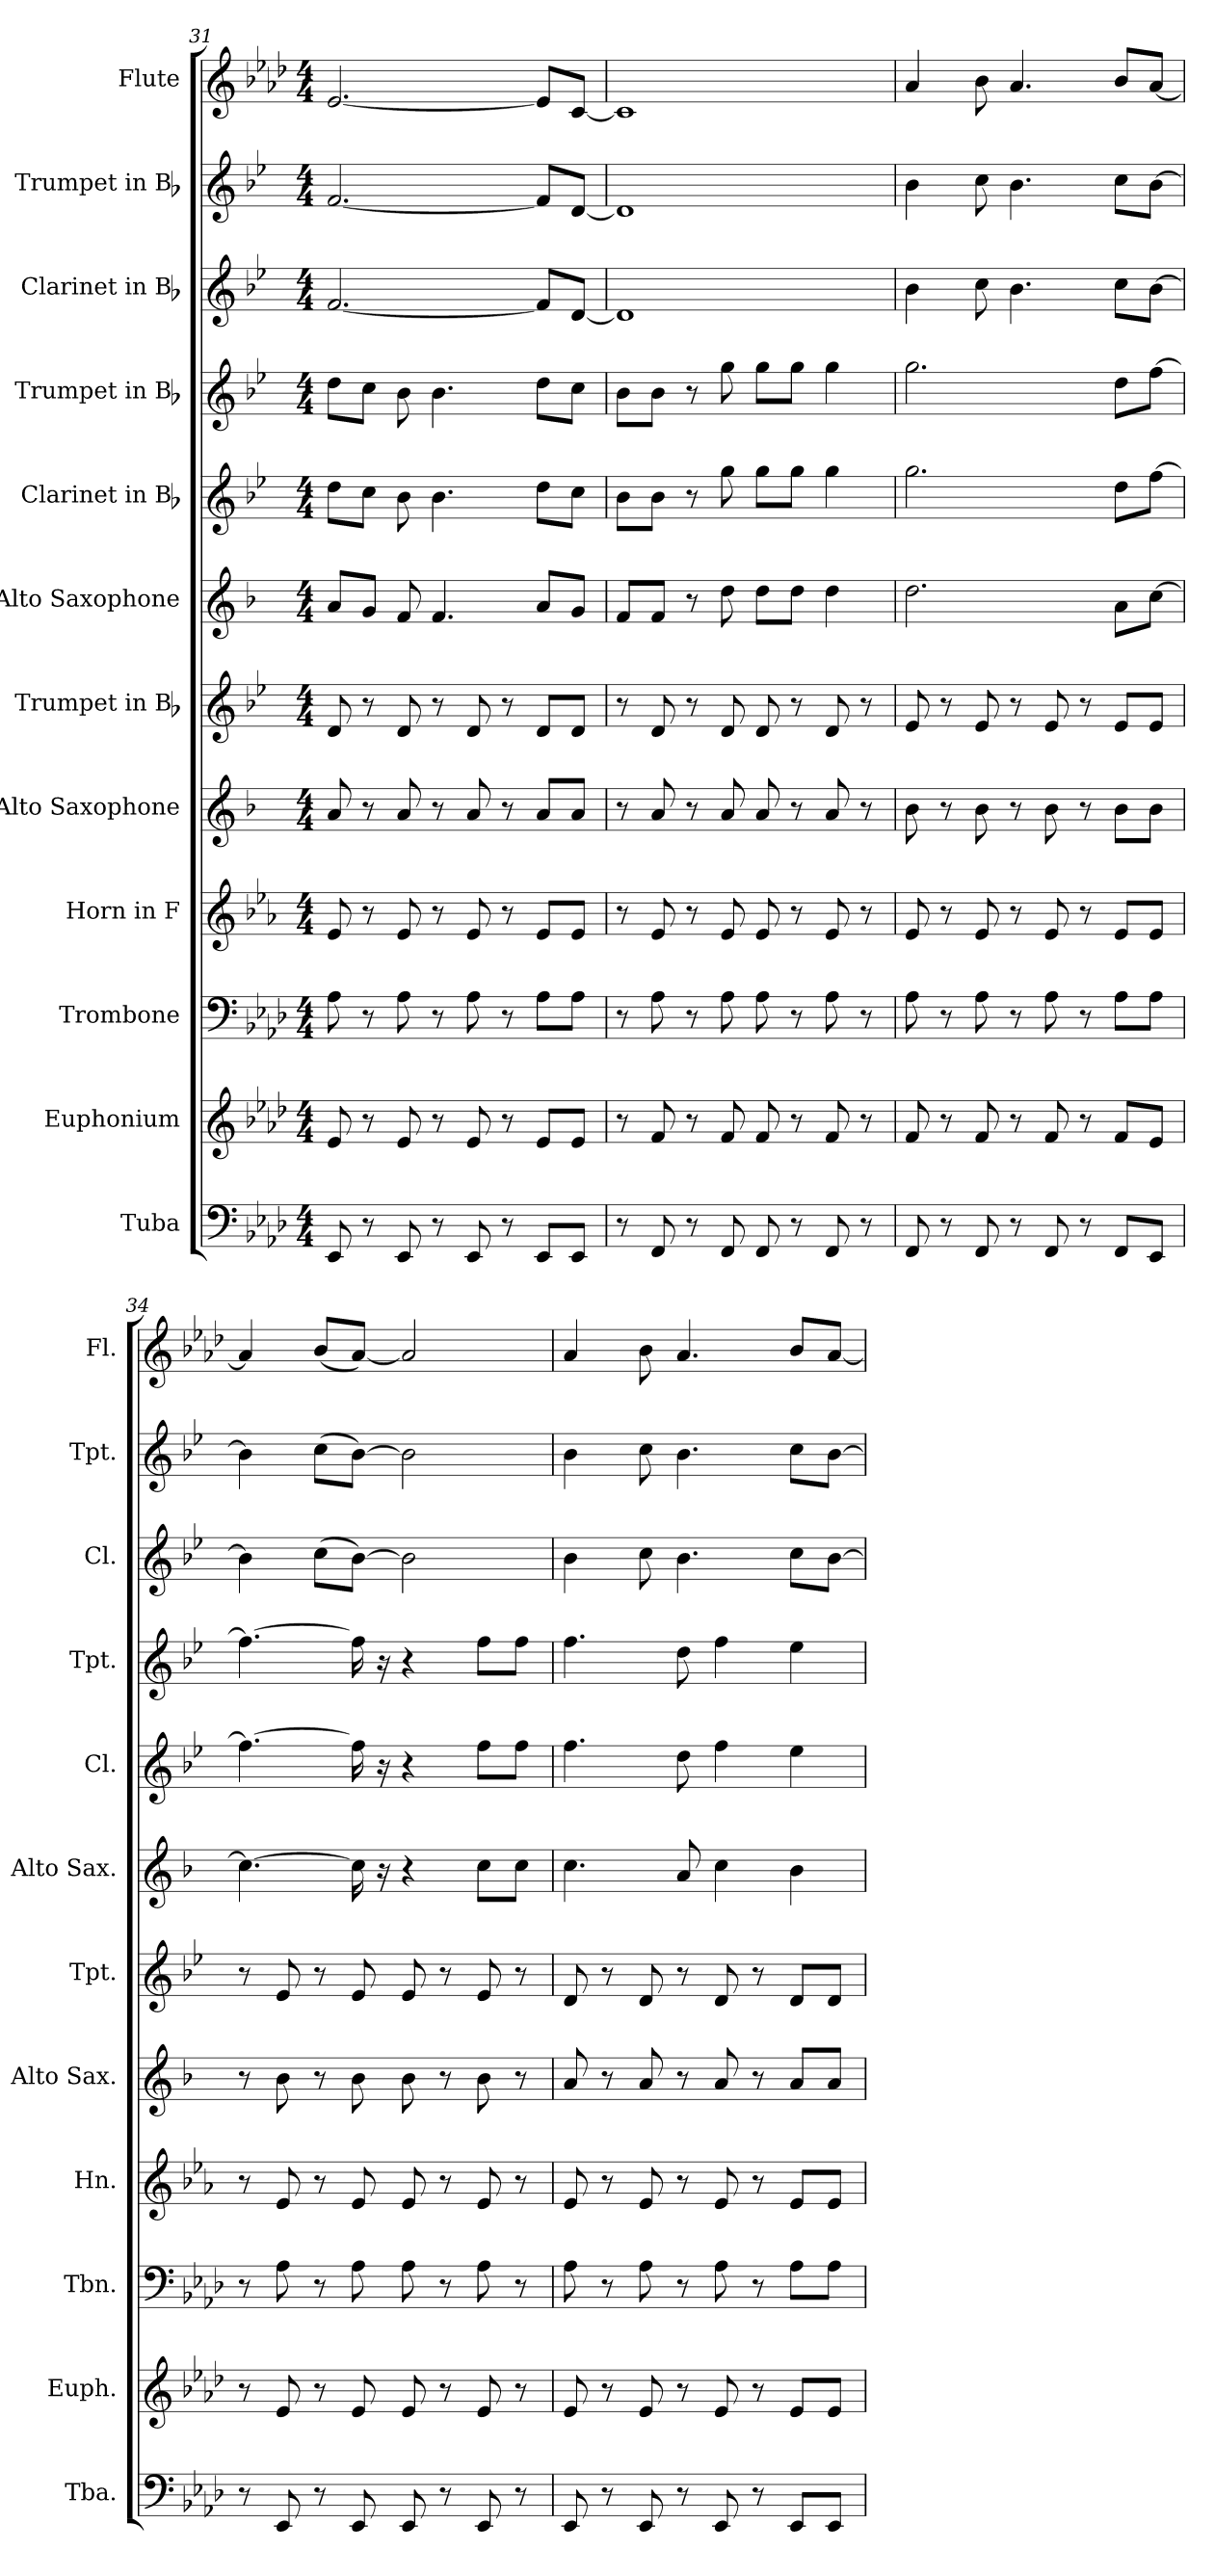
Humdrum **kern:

**kern	**kern	**kern	**kern	**kern	**kern	**kern	**kern	**kern	**kern	**kern	**kern
*part12	*part11	*part10	*part9	*part8	*part7	*part6	*part5	*part4	*part3	*part2	*part1
*staff12	*staff11	*staff10	*staff9	*staff8	*staff7	*staff6	*staff5	*staff4	*staff3	*staff2	*staff1
*I"Tuba	*I"Euphonium	*I"Trombone	*I"Horn in F	*I"Alto Saxophone	*I"Trumpet in Bb	*I"Alto Saxophone	*I"Clarinet in Bb	*I"Trumpet in Bb	*I"Clarinet in Bb	*I"Trumpet in Bb	*I"Flute
*I'Tba.	*I'Euph.	*I'Tbn.	*I'Hn.	*I'Alto Sax.	*I'Tpt.	*I'Alto Sax.	*I'Cl.	*I'Tpt.	*I'Cl.	*I'Tpt.	*I'Fl.
!!LO:PB:g=z
*clefF4	*clefG2	*clefF4	*clefG2	*clefG2	*clefG2	*clefG2	*clefG2	*clefG2	*clefG2	*clefG2	*clefG2
*	*ITrd8c14	*	*ITrd4c7	*ITrd5c9	*ITrd1c2	*ITrd5c9	*ITrd1c2	*ITrd1c2	*ITrd1c2	*ITrd1c2	*
*k[b-e-a-d-]	*k[b-e-a-d-]	*k[b-e-a-d-]	*k[b-e-a-d-]	*k[b-e-a-d-]	*k[b-e-a-d-]	*k[b-e-a-d-]	*k[b-e-a-d-]	*k[b-e-a-d-]	*k[b-e-a-d-]	*k[b-e-a-d-]	*k[b-e-a-d-]
*f:	*f:	*f:	*f:	*f:	*f:	*f:	*f:	*f:	*f:	*f:	*f:
*M4/4	*M4/4	*M4/4	*M4/4	*M4/4	*M4/4	*M4/4	*M4/4	*M4/4	*M4/4	*M4/4	*M4/4
=31	=31	=31	=31	=31	=31	=31	=31	=31	=31	=31	=31
8EE-/	8E-/	8A-\	8A-/	8c/	8c/	8c/L	8cc\L	8cc\L	[2.e-/	[2.e-/	[2.e-/
8r	8r	8r	8r	8r	8r	8B-/J	8b-\J	8b-\J	.	.	.
8EE-/	8E-/	8A-\	8A-/	8c/	8c/	8A-/	8a-\	8a-\	.	.	.
8r	8r	8r	8r	8r	8r	4.A-/	4.a-\	4.a-\	.	.	.
8EE-/	8E-/	8A-\	8A-/	8c/	8c/	.	.	.	.	.	.
8r	8r	8r	8r	8r	8r	.	.	.	.	.	.
8EE-/L	8E-/L	8A-\L	8A-/L	8c/L	8c/L	8c/L	8cc\L	8cc\L	8e-/L]	8e-/L]	8e-/L]
8EE-/J	8E-/J	8A-\J	8A-/J	8c/J	8c/J	8B-/J	8b-\J	8b-\J	[8c/J	[8c/J	[8c/J
=32	=32	=32	=32	=32	=32	=32	=32	=32	=32	=32	=32
8r	8r	8r	8r	8r	8r	8A-/L	8a-\L	8a-\L	1c]	1c]	1c]
8FF/	8F/	8A-\	8A-/	8c/	8c/	8A-/J	8a-\J	8a-\J	.	.	.
8r	8r	8r	8r	8r	8r	8r	8r	8r	.	.	.
8FF/	8F/	8A-\	8A-/	8c/	8c/	8f\	8ff\	8ff\	.	.	.
8FF/	8F/	8A-\	8A-/	8c/	8c/	8f\L	8ff\L	8ff\L	.	.	.
8r	8r	8r	8r	8r	8r	8f\J	8ff\J	8ff\J	.	.	.
8FF/	8F/	8A-\	8A-/	8c/	8c/	4f\	4ff\	4ff\	.	.	.
8r	8r	8r	8r	8r	8r	.	.	.	.	.	.
=33	=33	=33	=33	=33	=33	=33	=33	=33	=33	=33	=33
8FF/	8F/	8A-\	8A-/	8d-\	8d-/	2.f\	2.ff\	2.ff\	4a-\	4a-\	4a-/
8r	8r	8r	8r	8r	8r	.	.	.	.	.	.
8FF/	8F/	8A-\	8A-/	8d-\	8d-/	.	.	.	8b-\	8b-\	8b-\
8r	8r	8r	8r	8r	8r	.	.	.	4.a-\	4.a-\	4.a-/
8FF/	8F/	8A-\	8A-/	8d-\	8d-/	.	.	.	.	.	.
8r	8r	8r	8r	8r	8r	.	.	.	.	.	.
8FF/L	8F/L	8A-\L	8A-/L	8d-\L	8d-/L	8c\L	8cc\L	8cc\L	8b-\L	8b-\L	8b-/L
8EE-/J	8E-/J	8A-\J	8A-/J	8d-\J	8d-/J	[8e-\J	[8ee-\J	[8ee-\J	[8a-\J	[8a-\J	[8a-/J
!!LO:PB:g=z
=34	=34	=34	=34	=34	=34	=34	=34	=34	=34	=34	=34
8r	8r	8r	8r	8r	8r	4.e-\_	4.ee-\_	4.ee-\_	4a-\]	4a-\]	4a-/]
8EE-/	8E-/	8A-\	8A-/	8d-\	8d-/	.	.	.	.	.	.
8r	8r	8r	8r	8r	8r	.	.	.	(8b-\L	(8b-\L	(8b-/L
8EE-/	8E-/	8A-\	8A-/	8d-\	8d-/	16e-\]	16ee-\]	16ee-\]	[8a-\J)	[8a-\J)	[8a-/J)
.	.	.	.	.	.	16r	16r	16r	.	.	.
8EE-/	8E-/	8A-\	8A-/	8d-\	8d-/	4r	4r	4r	2a-\]	2a-\]	2a-/]
8r	8r	8r	8r	8r	8r	.	.	.	.	.	.
8EE-/	8E-/	8A-\	8A-/	8d-\	8d-/	8e-\L	8ee-\L	8ee-\L	.	.	.
8r	8r	8r	8r	8r	8r	8e-\J	8ee-\J	8ee-\J	.	.	.
=35	=35	=35	=35	=35	=35	=35	=35	=35	=35	=35	=35
8EE-/	8E-/	8A-\	8A-/	8c/	8c/	4.e-\	4.ee-\	4.ee-\	4a-\	4a-\	4a-/
8r	8r	8r	8r	8r	8r	.	.	.	.	.	.
8EE-/	8E-/	8A-\	8A-/	8c/	8c/	.	.	.	8b-\	8b-\	8b-\
8r	8r	8r	8r	8r	8r	8c/	8cc\	8cc\	4.a-\	4.a-\	4.a-/
8EE-/	8E-/	8A-\	8A-/	8c/	8c/	4e-\	4ee-\	4ee-\	.	.	.
8r	8r	8r	8r	8r	8r	.	.	.	.	.	.
8EE-/L	8E-/L	8A-\L	8A-/L	8c/L	8c/L	4d-\	4dd-\	4dd-\	8b-\L	8b-\L	8b-/L
8EE-/J	8E-/J	8A-\J	8A-/J	8c/J	8c/J	.	.	.	[8a-\J	[8a-\J	[8a-/J
=	=	=	=	=	=	=	=	=	=	=	=
*-	*-	*-	*-	*-	*-	*-	*-	*-	*-	*-	*-
